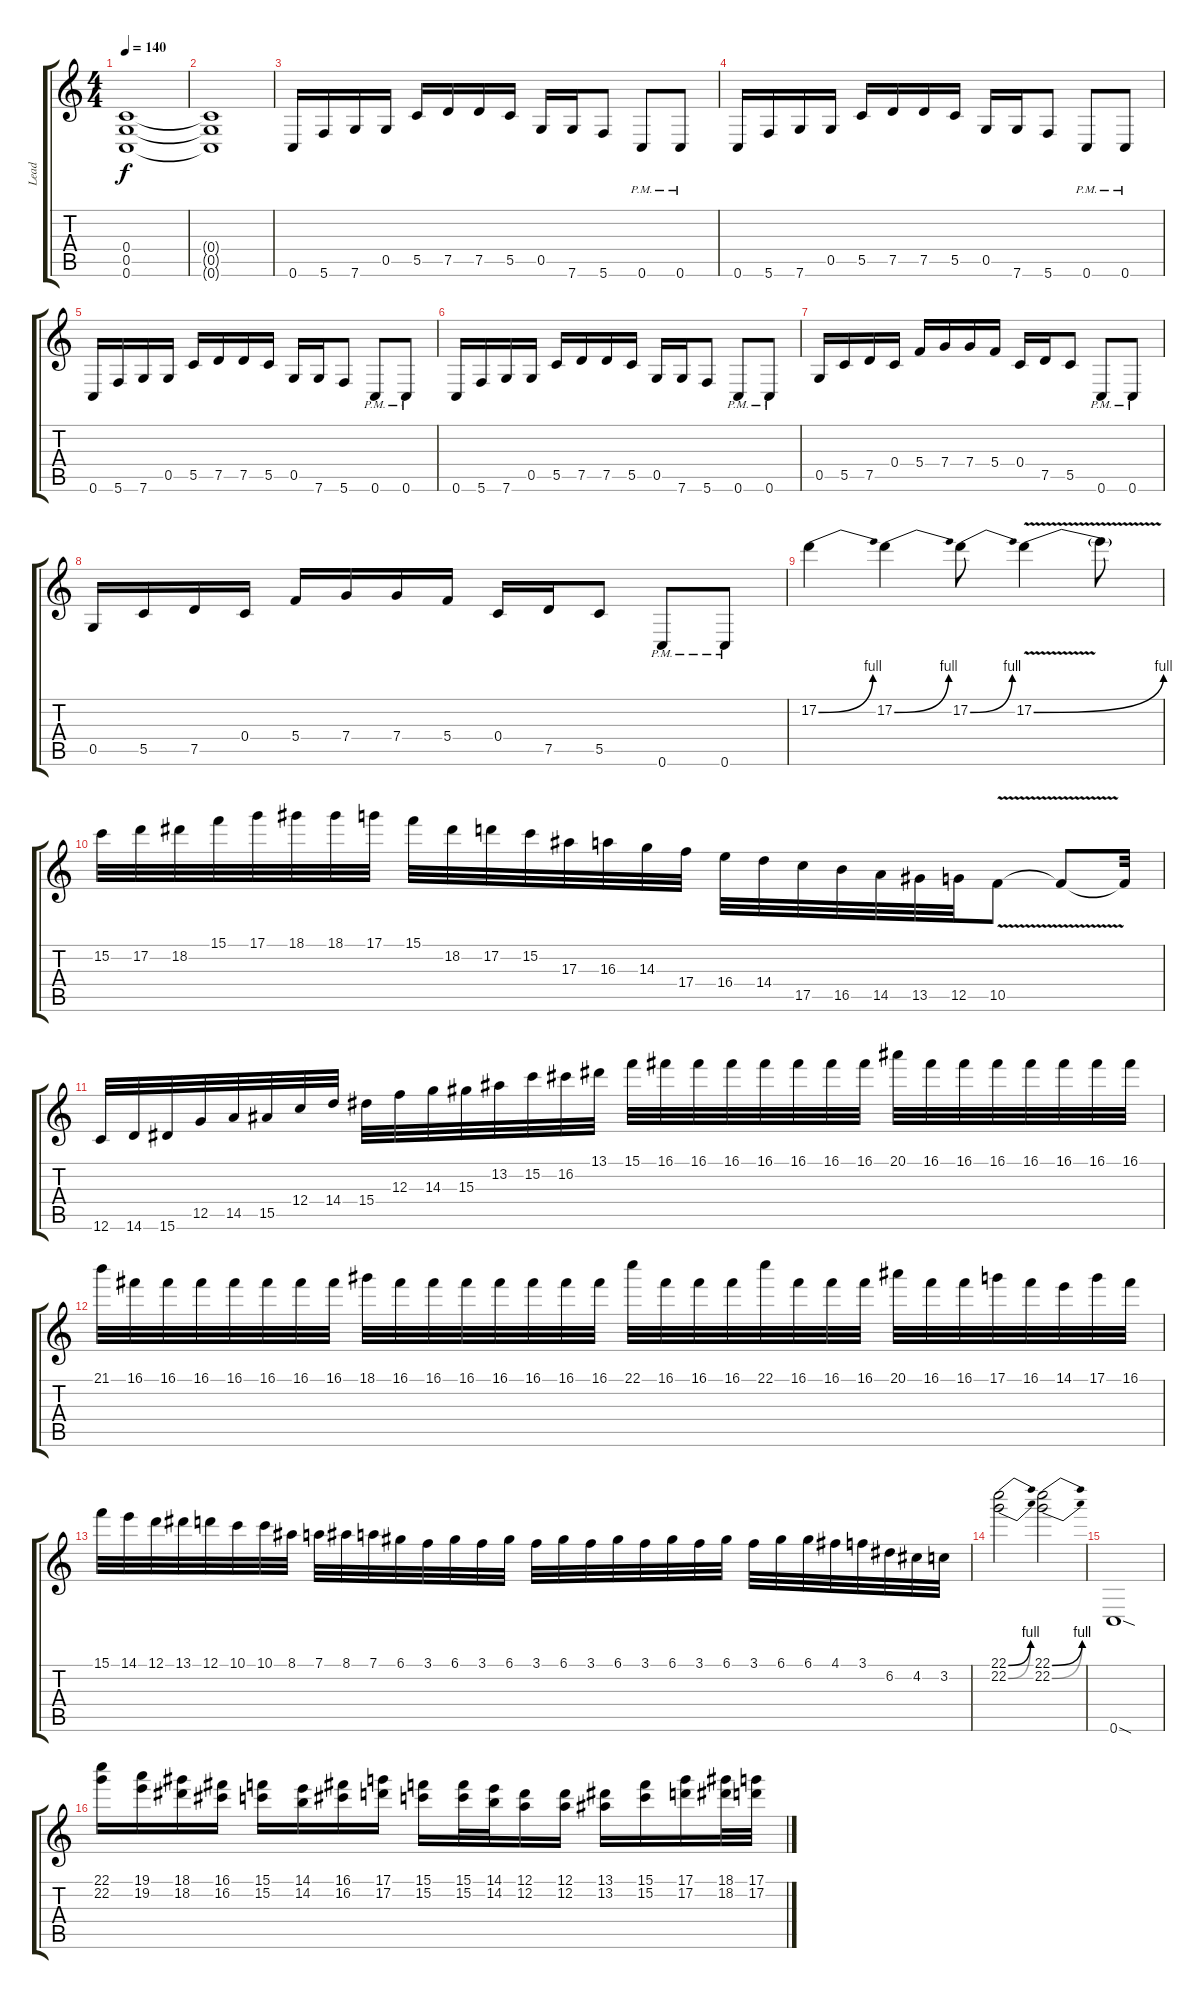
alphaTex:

\track ("Lead" "Lead") {instrument distortionguitar}
\staff {score tabs}
\tuning (D4 A3 F3 C3 G2 C2) {hide}
\ts (4 4)
\tempo 140
\clef g2
\ks c
(0.4{t} 0.5{t} 0.6{t}).1{dy f} |
(0.4{t} 0.5{t} 0.6{t}).1 |
0.6.16 5.6.16 7.6.16 0.5.16 5.5.16 7.5.16 7.5.16 5.5.16 0.5.16 7.6.16 5.6.8 0.6{pm}.8 0.6{pm}.8 |
0.6.16 5.6.16 7.6.16 0.5.16 5.5.16 7.5.16 7.5.16 5.5.16 0.5.16 7.6.16 5.6.8 0.6{pm}.8 0.6{pm}.8 |
0.6.16 5.6.16 7.6.16 0.5.16 5.5.16 7.5.16 7.5.16 5.5.16 0.5.16 7.6.16 5.6.8 0.6{pm}.8 0.6{pm}.8 |
0.6.16 5.6.16 7.6.16 0.5.16 5.5.16 7.5.16 7.5.16 5.5.16 0.5.16 7.6.16 5.6.8 0.6{pm}.8 0.6{pm}.8 |
0.5.16 5.5.16 7.5.16 0.4.16 5.4.16 7.4.16 7.4.16 5.4.16 0.4.16 7.5.16 5.5.8 0.6{pm}.8 0.6{pm}.8 |
0.5.16 5.5.16 7.5.16 0.4.16 5.4.16 7.4.16 7.4.16 5.4.16 0.4.16 7.5.16 5.5.8 0.6{pm}.8 0.6{pm}.8 |
17.2{be (bend 0 0 60 4)}.4 17.2{be (bend 0 0 60 4)}.4 17.2{be (bend 0 0 60 4)}.8 17.2{be (bend 0 0 60 4) v}.4 17.2{t}.8 |
15.2.32 17.2.32 18.2.32 15.1.32 17.1.32 18.1.32 18.1.32 17.1.32 15.1.32 18.2.32 17.2.32 15.2.32 17.3.32 16.3.32 14.3.32 17.4.32 16.4.32 14.4.32 17.5.32 16.5.32 14.5.32 13.5.32 12.5.32 10.5{v}.8 10.5{t}.8 10.5{t}.32 |
12.6.32 14.6.32 15.6.32 12.5.32 14.5.32 15.5.32 12.4.32 14.4.32 15.4.32 12.3.32 14.3.32 15.3.32 13.2.32 15.2.32 16.2.32 13.1.32 15.1.32 16.1.32 16.1.32 16.1.32 16.1.32 16.1.32 16.1.32 16.1.32 20.1.32 16.1.32 16.1.32 16.1.32 16.1.32 16.1.32 16.1.32 16.1.32 |
21.1.32 16.1.32 16.1.32 16.1.32 16.1.32 16.1.32 16.1.32 16.1.32 18.1.32 16.1.32 16.1.32 16.1.32 16.1.32 16.1.32 16.1.32 16.1.32 22.1.32 16.1.32 16.1.32 16.1.32 22.1.32 16.1.32 16.1.32 16.1.32 20.1.32 16.1.32 16.1.32 17.1.32 16.1.32 14.1.32 17.1.32 16.1.32 |
15.1.32 14.1.32 12.1.32 13.1.32 12.1.32 10.1.32 10.1.32 8.1.32 7.1.32 8.1.32 7.1.32 6.1.32 3.1.32 6.1.32 3.1.32 6.1.32 3.1.32 6.1.32 3.1.32 6.1.32 3.1.32 6.1.32 3.1.32 6.1.32 3.1.32 6.1.32 6.1.32 4.1.32 3.1.32 6.2.32 4.2.32 3.2.32 |
(22.1{be (bend 0 0 60 4)} 22.2{be (bend 0 0 60 4)}).2 (22.1{be (bend 0 0 60 4)} 22.2{be (bend 0 0 60 4)}).2 |
0.6{sod}.1 |
(22.1 22.2).16 (19.1 19.2).16 (18.1 18.2).16 (16.1 16.2).16 (15.1 15.2).16 (14.1 14.2).16 (16.1 16.2).16 (17.1 17.2).16 (15.1 15.2).16 (15.1 15.2).32 (14.1 14.2).32 (12.1 12.2).16 (12.1 12.2).16 (13.1 13.2).16 (15.1 15.2).16 (17.1 17.2).16 (18.1 18.2).32 (17.1 17.2).32
